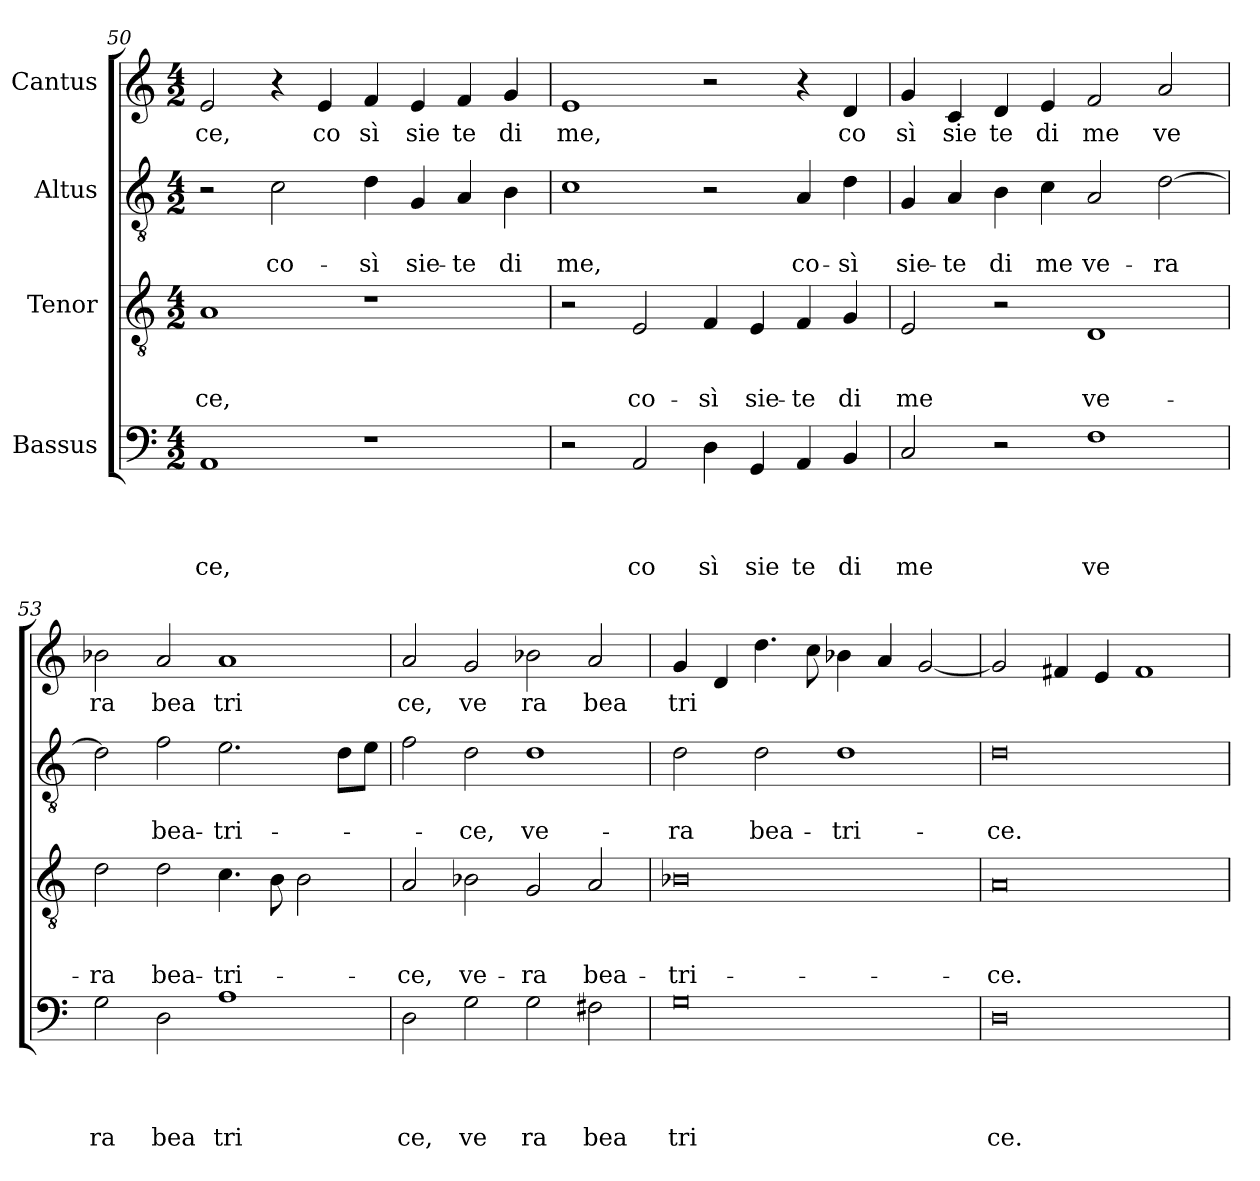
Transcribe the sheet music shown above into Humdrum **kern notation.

**kern	**text	**text	**text	**text	**kern	**text	**text	**text	**kern	**text	**text	**kern	**text
*part4	*part4	*part4	*part4	*part4	*part3	*part3	*part3	*part3	*part2	*part2	*part2	*part1	*part1
*staff4	*staff4	*staff4	*staff4	*staff4	*staff3	*staff3	*staff3	*staff3	*staff2	*staff2	*staff2	*staff1	*staff1
*I"Bassus	*	*	*	*	*I"Tenor	*	*	*	*I"Altus	*	*	*I"Cantus	*
*clefF4	*	*	*	*	*clefGv2	*	*	*	*clefGv2	*	*	*clefG2	*
*k[]	*	*	*	*	*k[]	*	*	*	*k[]	*	*	*k[]	*
*C:	*	*	*	*	*C:	*	*	*	*C:	*	*	*C:	*
*M4/2	*	*	*	*	*M4/2	*	*	*	*M4/2	*	*	*M4/2	*
=50	=50	=50	=50	=50	=50	=50	=50	=50	=50	=50	=50	=50	=50
!	!	!	!	!LO:LY:b	!	!	!	!LO:LY:b	!	!	!	!	!LO:LY:b
1AA	.	.	.	ce,	1A	.	.	-ce,	2r	.	.	2e/	ce,
!	!	!	!	!	!	!	!	!	!	!	!LO:LY:b	!	!
.	.	.	.	.	.	.	.	.	2c\	.	co-	4r	.
!	!	!	!	!	!	!	!	!	!	!	!	!	!LO:LY:b
.	.	.	.	.	.	.	.	.	.	.	.	4e/	co
!	!	!	!	!	!	!	!	!	!	!	!LO:LY:b	!	!LO:LY:b
1r	.	.	.	.	1r	.	.	.	4d\	.	-sì	4f/	sì
!	!	!	!	!	!	!	!	!	!	!	!LO:LY:b	!	!LO:LY:b
.	.	.	.	.	.	.	.	.	4G/	.	sie-	4e/	sie
!	!	!	!	!	!	!	!	!	!	!	!LO:LY:b	!	!LO:LY:b
.	.	.	.	.	.	.	.	.	4A/	.	-te	4f/	te
!	!	!	!	!	!	!	!	!	!	!	!LO:LY:b	!	!LO:LY:b
.	.	.	.	.	.	.	.	.	4B\	.	di	4g/	di
!!LO:PB:g=z
=51	=51	=51	=51	=51	=51	=51	=51	=51	=51	=51	=51	=51	=51
!	!	!	!	!	!	!	!	!	!	!	!LO:LY:b	!	!LO:LY:b
2r	.	.	.	.	2r	.	.	.	1c	.	me,	1e	me,
!	!	!	!	!LO:LY:b	!	!	!	!LO:LY:b	!	!	!	!	!
2AA/	.	.	.	co	2E/	.	.	co-	.	.	.	.	.
!	!	!	!	!LO:LY:b	!	!	!	!LO:LY:b	!	!	!	!	!
4D\	.	.	.	sì	4F/	.	.	-sì	2r	.	.	2r	.
!	!	!	!	!LO:LY:b	!	!	!	!LO:LY:b	!	!	!	!	!
4GG/	.	.	.	sie	4E/	.	.	sie-	.	.	.	.	.
!	!	!	!	!LO:LY:b	!	!	!	!LO:LY:b	!	!	!LO:LY:b	!	!
4AA/	.	.	.	te	4F/	.	.	-te	4A/	.	co-	4r	.
!	!	!	!	!LO:LY:b	!	!	!	!LO:LY:b	!	!	!LO:LY:b	!	!LO:LY:b
4BB/	.	.	.	di	4G/	.	.	di	4d\	.	-sì	4d/	co
=52	=52	=52	=52	=52	=52	=52	=52	=52	=52	=52	=52	=52	=52
!	!	!	!	!LO:LY:b	!	!	!	!LO:LY:b	!	!	!LO:LY:b	!	!LO:LY:b
2C/	.	.	.	me	2E/	.	.	me	4G/	.	sie-	4g/	sì
!	!	!	!	!	!	!	!	!	!	!	!LO:LY:b	!	!LO:LY:b
.	.	.	.	.	.	.	.	.	4A/	.	-te	4c/	sie
!	!	!	!	!	!	!	!	!	!	!	!LO:LY:b	!	!LO:LY:b
2r	.	.	.	.	2r	.	.	.	4B\	.	di	4d/	te
!	!	!	!	!	!	!	!	!	!	!	!LO:LY:b	!	!LO:LY:b
.	.	.	.	.	.	.	.	.	4c\	.	me	4e/	di
!	!	!	!	!LO:LY:b	!	!	!	!LO:LY:b	!	!	!LO:LY:b	!	!LO:LY:b
1F	.	.	.	ve	1D	.	.	ve-	2A/	.	ve-	2f/	me
!	!	!	!	!	!	!	!	!	!	!	!LO:LY:b	!	!LO:LY:b
.	.	.	.	.	.	.	.	.	[>2d\	.	-ra	2a/	ve
=53	=53	=53	=53	=53	=53	=53	=53	=53	=53	=53	=53	=53	=53
!	!	!	!	!LO:LY:b	!	!	!	!LO:LY:b	!	!	!	!	!LO:LY:b
2G\	.	.	.	ra	2d\	.	.	-ra	2d\]	.	.	2b-X\	ra
!	!	!	!	!LO:LY:b	!	!	!	!LO:LY:b	!	!	!LO:LY:b	!	!LO:LY:b
2D\	.	.	.	bea	2d\	.	.	bea-	2f\	.	bea-	2a/	bea
!	!	!	!	!LO:LY:b	!	!	!	!LO:LY:b	!	!	!LO:LY:b	!	!LO:LY:b
1A	.	.	.	tri	4.c\	.	.	-tri-	2.e\	.	-tri-	1a	tri
.	.	.	.	.	8B\	.	.	.	.	.	.	.	.
.	.	.	.	.	2B\	.	.	.	.	.	.	.	.
.	.	.	.	.	.	.	.	.	8d\L	.	.	.	.
.	.	.	.	.	.	.	.	.	8e\J	.	.	.	.
=54	=54	=54	=54	=54	=54	=54	=54	=54	=54	=54	=54	=54	=54
!	!	!	!	!LO:LY:b	!	!	!	!LO:LY:b	!	!	!	!	!LO:LY:b
2D\	.	.	.	ce,	2A/	.	.	-ce,	2f\	.	.	2a/	ce,
!	!	!	!	!LO:LY:b	!	!	!	!LO:LY:b	!	!	!LO:LY:b	!	!LO:LY:b
2G\	.	.	.	ve	2B-X\	.	.	ve-	2d\	.	-ce,	2g/	ve
!	!	!	!	!LO:LY:b	!	!	!	!LO:LY:b	!	!	!LO:LY:b	!	!LO:LY:b
2G\	.	.	.	ra	2G/	.	.	-ra	1d	.	ve-	2b-\	ra
!	!	!	!	!LO:LY:b	!	!	!	!LO:LY:b	!	!	!	!	!LO:LY:b
2F#X\	.	.	.	bea	2A/	.	.	bea-	.	.	.	2a/	bea
=55	=55	=55	=55	=55	=55	=55	=55	=55	=55	=55	=55	=55	=55
!	!	!	!	!LO:LY:b	!	!	!	!LO:LY:b	!	!	!LO:LY:b	!	!LO:LY:b
0G	.	.	.	tri	0B-X	.	.	-tri-	2d\	.	-ra	4g/	tri
.	.	.	.	.	.	.	.	.	.	.	.	4d/	.
!	!	!	!	!	!	!	!	!	!	!	!LO:LY:b	!	!
.	.	.	.	.	.	.	.	.	2d\	.	bea-	4.dd\	.
.	.	.	.	.	.	.	.	.	.	.	.	8cc\	.
!	!	!	!	!	!	!	!	!	!	!	!LO:LY:b	!	!
.	.	.	.	.	.	.	.	.	1d	.	-tri-	4b-X\	.
.	.	.	.	.	.	.	.	.	.	.	.	4a/	.
.	.	.	.	.	.	.	.	.	.	.	.	[<2g/	.
=56	=56	=56	=56	=56	=56	=56	=56	=56	=56	=56	=56	=56	=56
!	!	!	!	!LO:LY:b	!	!	!	!LO:LY:b	!	!	!LO:LY:b	!	!
0D	.	.	.	ce.	0A	.	.	-ce.	0d	.	-ce.	2g/]	.
.	.	.	.	.	.	.	.	.	.	.	.	4f#X/	.
.	.	.	.	.	.	.	.	.	.	.	.	4e/	.
.	.	.	.	.	.	.	.	.	.	.	.	1f#	.
=	=	=	=	=	=	=	=	=	=	=	=	=	=
*-	*-	*-	*-	*-	*-	*-	*-	*-	*-	*-	*-	*-	*-
